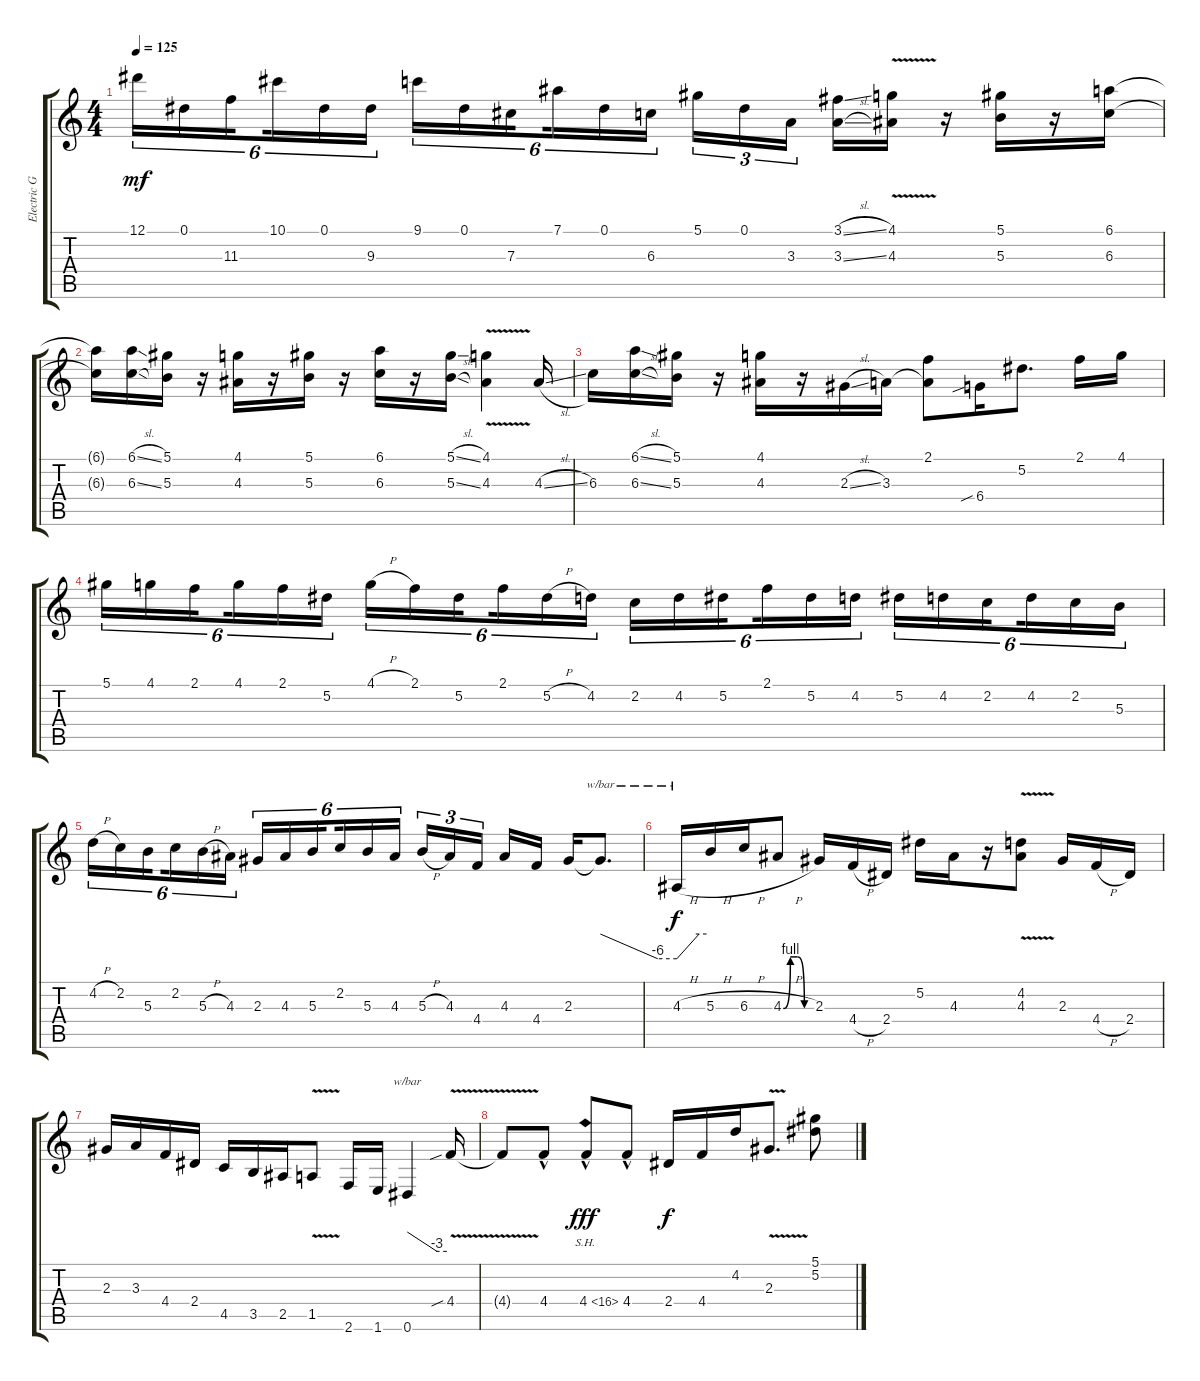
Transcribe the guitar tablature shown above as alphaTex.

\track ("Electric Guitar" "Electric G") {instrument distortionguitar}
\staff {score tabs}
\tuning (Eb4 Bb3 Gb3 Db3 Ab2 Eb2) {hide}
\ts (4 4)
\tempo 125
\clef g2
\ks c
12.1.16{tu (6 4) dy mf} 0.1.16{tu (6 4)} 11.3.16{tu (6 4) beam splitsecondary} 10.1.16{tu (6 4)} 0.1.16{tu (6 4)} 9.3.16{tu (6 4)} 9.1.16{tu (6 4)} 0.1.16{tu (6 4)} 7.3.16{tu (6 4) beam splitsecondary} 7.1.16{tu (6 4)} 0.1.16{tu (6 4)} 6.3.16{tu (6 4)} 5.1.16{tu (3 2)} 0.1.16{tu (3 2)} 3.3.16{tu (3 2) beam splitsecondary} (3.1{sl} 3.3{sl}).16 (4.1{v} 4.3{v}).16 r.16 (5.1 5.3).16 r.16 (6.1 6.3).16 |
(6.1{t} 6.3{t}).16 (6.1{sl} 6.3{sl}).16 (5.1 5.3).16 r.16 (4.1 4.3).16 r.16 (5.1 5.3).16 r.16 (6.1 6.3).16 r.16 (5.1{sl} 5.3{sl}).16 (4.1{v} 4.3{v}).4 4.3{sl}.16 |
6.3.16 (6.1{sl} 6.3{sl}).16 (5.1 5.3).16 r.16 (4.1 4.3).16 r.16 2.3{sl}.16 3.3.16 (2.1 3.3{t}).8 6.4{sib}.16 5.2.8{d} 2.1.16 4.1.16 |
5.1.16{tu (6 4)} 4.1.16{tu (6 4)} 2.1.16{tu (6 4) beam splitsecondary} 4.1.16{tu (6 4)} 2.1.16{tu (6 4)} 5.2.16{tu (6 4)} 4.1{h}.16{tu (6 4)} 2.1.16{tu (6 4)} 5.2.16{tu (6 4) beam splitsecondary} 2.1.16{tu (6 4)} 5.2{h}.16{tu (6 4)} 4.2.16{tu (6 4)} 2.2.16{tu (6 4)} 4.2.16{tu (6 4)} 5.2.16{tu (6 4) beam splitsecondary} 2.1.16{tu (6 4)} 5.2.16{tu (6 4)} 4.2.16{tu (6 4)} 5.2.16{tu (6 4)} 4.2.16{tu (6 4)} 2.2.16{tu (6 4) beam splitsecondary} 4.2.16{tu (6 4)} 2.2.16{tu (6 4)} 5.3.16{tu (6 4)} |
4.2{h}.16{tu (6 4)} 2.2.16{tu (6 4)} 5.3.16{tu (6 4) beam splitsecondary} 2.2.16{tu (6 4)} 5.3{h}.16{tu (6 4)} 4.3.16{tu (6 4)} 2.3.16{tu (6 4)} 4.3.16{tu (6 4)} 5.3.16{tu (6 4) beam splitsecondary} 2.2.16{tu (6 4)} 5.3.16{tu (6 4)} 4.3.16{tu (6 4)} 5.3{h}.16{tu (3 2)} 4.3.16{tu (3 2)} 4.4.16{tu (3 2) beam splitsecondary} 4.3.16 4.4.16 2.3.16 2.3{t}.8{d tbe (custom default 0 0 45 -24 60 -24)} |
4.3{h}.16{tbe (custom default 0 -24 45 0 60 0) dy f} 5.3{h}.16 6.3{h}.16 4.3{be (custom 0 0 15 4 30 4 45 0 60 0) h}.8 2.3.16 4.4{h}.16 2.4.16 5.2.16 4.3.16 r.16 (4.2{v} 4.3{v}).8 2.3.16 4.4{h}.16 2.4.16 |
2.3.16 3.3.16 4.4.16 2.4.16 4.5.16 3.5.16 2.5.16 1.5{v}.8 2.6.16 1.6.16 0.6.4{tbe (custom default 0 0 45 -12 60 -12)} 4.4{v sib}.16 |
4.4{v t}.8 4.4{hac}.8 4.4{sh 12 hac}.8{dy fff} 4.4{hac}.8 2.4.16{dy f} 4.4.16 4.2.16 2.3{v}.8{d} (5.1 5.2).8
